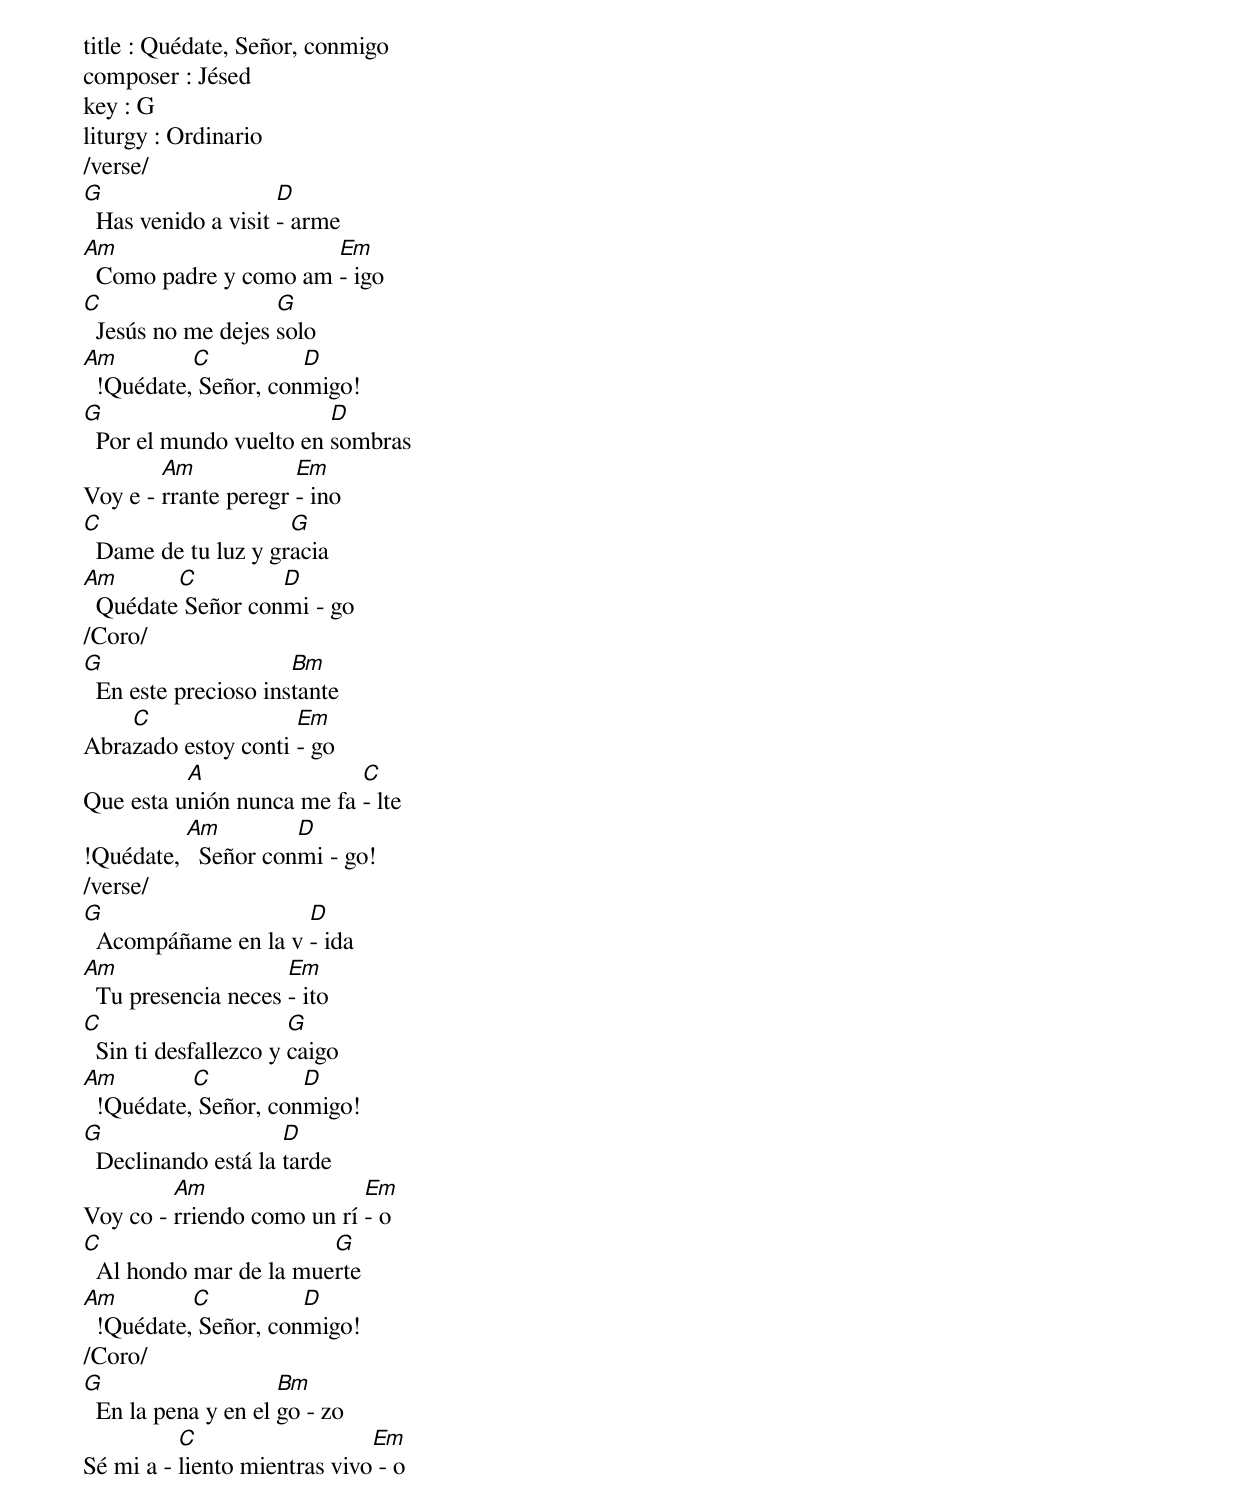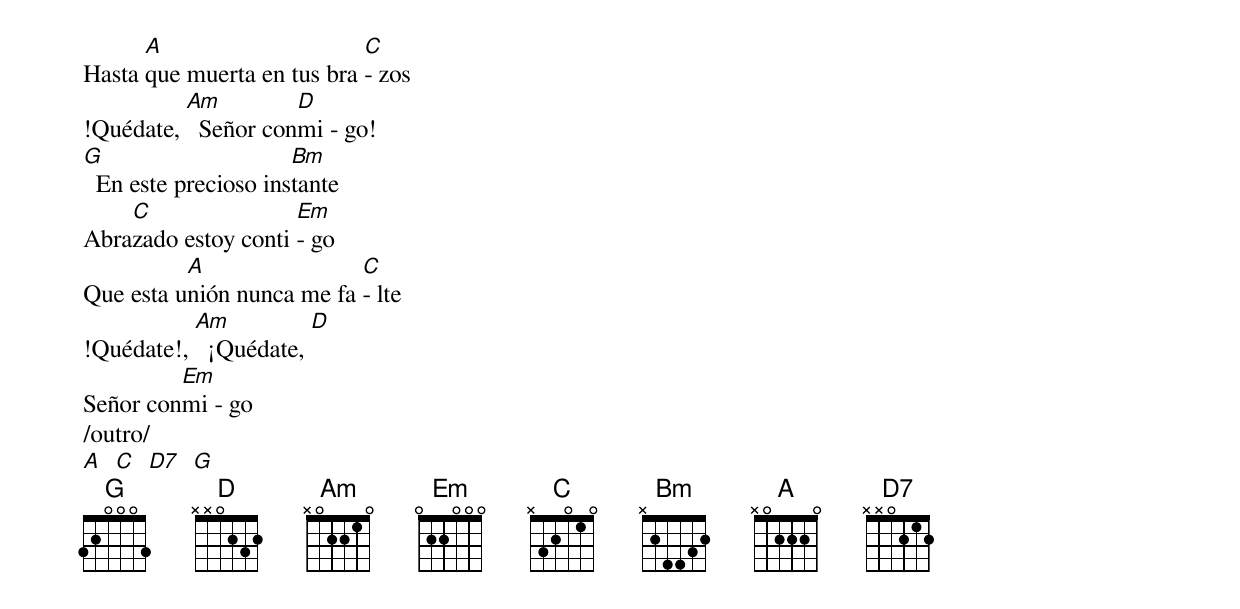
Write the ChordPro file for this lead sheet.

title : Quédate, Señor, conmigo
composer : Jésed
key : G
liturgy : Ordinario
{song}
/verse/
[G]  Has venido a visit [D]- arme
[Am]  Como padre y como am [Em]- igo
[C]  Jesús no me dejes [G]solo
[Am]  !Quédate,[C] Señor, con[D]migo!
[G]  Por el mundo vuelto en [D]sombras
Voy e - [Am]rrante peregr [Em]- ino
[C]  Dame de tu luz y gr[G]acia
[Am]  Quédate[C] Señor con[D]mi - go
/Coro/
[G]  En este precioso ins[Bm]tante
Abra[C]zado estoy conti [Em]- go
Que esta u[A]nión nunca me fa [C]- lte
!Quédate, [Am]  Señor con[D]mi - go!
/verse/
[G]  Acompáñame en la v [D]- ida
[Am]  Tu presencia neces [Em]- ito
[C]  Sin ti desfallezco y [G]caigo
[Am]  !Quédate,[C] Señor, con[D]migo!
[G]  Declinando está la [D]tarde
Voy co - [Am]rriendo como un rí [Em]- o
[C]  Al hondo mar de la mue[G]rte
[Am]  !Quédate,[C] Señor, con[D]migo!
/Coro/
[G]  En la pena y en el [Bm]go - zo
Sé mi a - [C]liento mientras vivo[Em] - o
Hasta [A]que muerta en tus bra [C]- zos
!Quédate, [Am]  Señor con[D]mi - go!
[G]  En este precioso ins[Bm]tante
Abra[C]zado estoy conti [Em]- go
Que esta u[A]nión nunca me fa [C]- lte
!Quédate!, [Am]  ¡Quédate, [D]
Señor con[Em]mi - go
/outro/
[A]  [C]  [D7]  [G]
